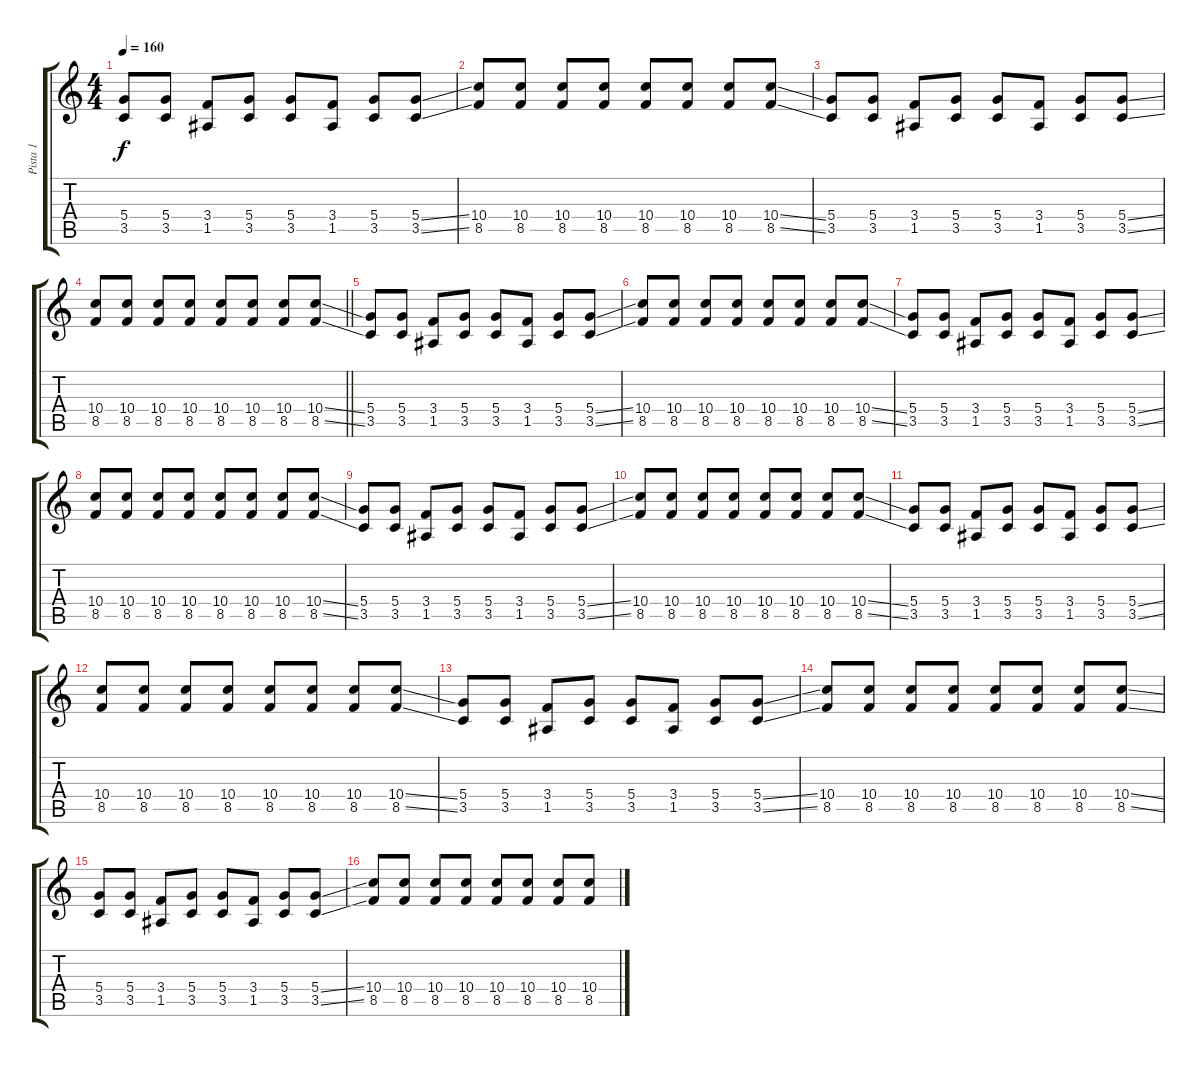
\track ("Pista 1" "Pista 1") {instrument distortionguitar}
\staff {score tabs}
\tuning (E4 B3 G3 D3 A2 E2) {hide}
\ts (4 4)
\tempo 160
\clef g2
\ks c
(5.4 3.5).8{dy f} (5.4 3.5).8 (3.4 1.5).8 (5.4 3.5).8 (5.4 3.5).8 (3.4 1.5).8 (5.4 3.5).8 (5.4{ss} 3.5{ss}).8 |
(10.4 8.5).8 (10.4 8.5).8 (10.4 8.5).8 (10.4 8.5).8 (10.4 8.5).8 (10.4 8.5).8 (10.4 8.5).8 (10.4{ss} 8.5{ss}).8 |
(5.4 3.5).8 (5.4 3.5).8 (3.4 1.5).8 (5.4 3.5).8 (5.4 3.5).8 (3.4 1.5).8 (5.4 3.5).8 (5.4{ss} 3.5{ss}).8 |
\barLineRight lightlight
(10.4 8.5).8 (10.4 8.5).8 (10.4 8.5).8 (10.4 8.5).8 (10.4 8.5).8 (10.4 8.5).8 (10.4 8.5).8 (10.4{ss} 8.5{ss}).8 |
(5.4 3.5).8 (5.4 3.5).8 (3.4 1.5).8 (5.4 3.5).8 (5.4 3.5).8 (3.4 1.5).8 (5.4 3.5).8 (5.4{ss} 3.5{ss}).8 |
(10.4 8.5).8 (10.4 8.5).8 (10.4 8.5).8 (10.4 8.5).8 (10.4 8.5).8 (10.4 8.5).8 (10.4 8.5).8 (10.4{ss} 8.5{ss}).8 |
(5.4 3.5).8 (5.4 3.5).8 (3.4 1.5).8 (5.4 3.5).8 (5.4 3.5).8 (3.4 1.5).8 (5.4 3.5).8 (5.4{ss} 3.5{ss}).8 |
(10.4 8.5).8 (10.4 8.5).8 (10.4 8.5).8 (10.4 8.5).8 (10.4 8.5).8 (10.4 8.5).8 (10.4 8.5).8 (10.4{ss} 8.5{ss}).8 |
(5.4 3.5).8 (5.4 3.5).8 (3.4 1.5).8 (5.4 3.5).8 (5.4 3.5).8 (3.4 1.5).8 (5.4 3.5).8 (5.4{ss} 3.5{ss}).8 |
(10.4 8.5).8 (10.4 8.5).8 (10.4 8.5).8 (10.4 8.5).8 (10.4 8.5).8 (10.4 8.5).8 (10.4 8.5).8 (10.4{ss} 8.5{ss}).8 |
(5.4 3.5).8 (5.4 3.5).8 (3.4 1.5).8 (5.4 3.5).8 (5.4 3.5).8 (3.4 1.5).8 (5.4 3.5).8 (5.4{ss} 3.5{ss}).8 |
(10.4 8.5).8 (10.4 8.5).8 (10.4 8.5).8 (10.4 8.5).8 (10.4 8.5).8 (10.4 8.5).8 (10.4 8.5).8 (10.4{ss} 8.5{ss}).8 |
(5.4 3.5).8 (5.4 3.5).8 (3.4 1.5).8 (5.4 3.5).8 (5.4 3.5).8 (3.4 1.5).8 (5.4 3.5).8 (5.4{ss} 3.5{ss}).8 |
(10.4 8.5).8 (10.4 8.5).8 (10.4 8.5).8 (10.4 8.5).8 (10.4 8.5).8 (10.4 8.5).8 (10.4 8.5).8 (10.4{ss} 8.5{ss}).8 |
(5.4 3.5).8 (5.4 3.5).8 (3.4 1.5).8 (5.4 3.5).8 (5.4 3.5).8 (3.4 1.5).8 (5.4 3.5).8 (5.4{ss} 3.5{ss}).8 |
(10.4 8.5).8 (10.4 8.5).8 (10.4 8.5).8 (10.4 8.5).8 (10.4 8.5).8 (10.4 8.5).8 (10.4 8.5).8 (10.4{ss} 8.5{ss}).8
